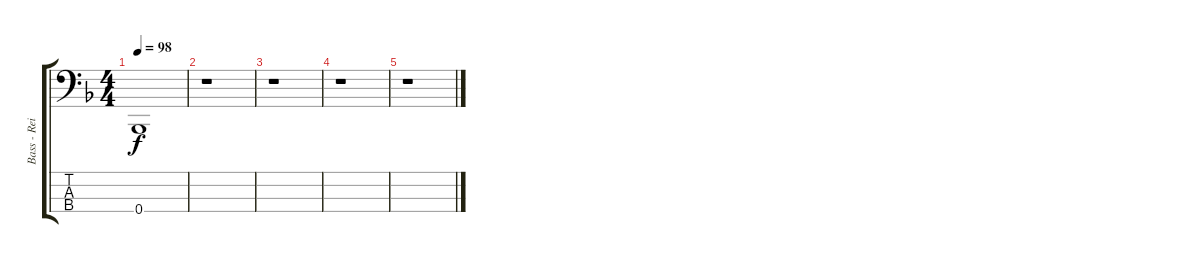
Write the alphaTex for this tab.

\track ("Bass - Reita" "Bass - Rei") {instrument electricbasspick}
\staff {score tabs}
\tuning (C2 G1 D1 Bb0) {hide}
\ts (4 4)
\tempo 98
\clef f4
\ks f
0.4{t}.1{dy f} |
r.1 |
r.1 |
r.1 |
r.1
